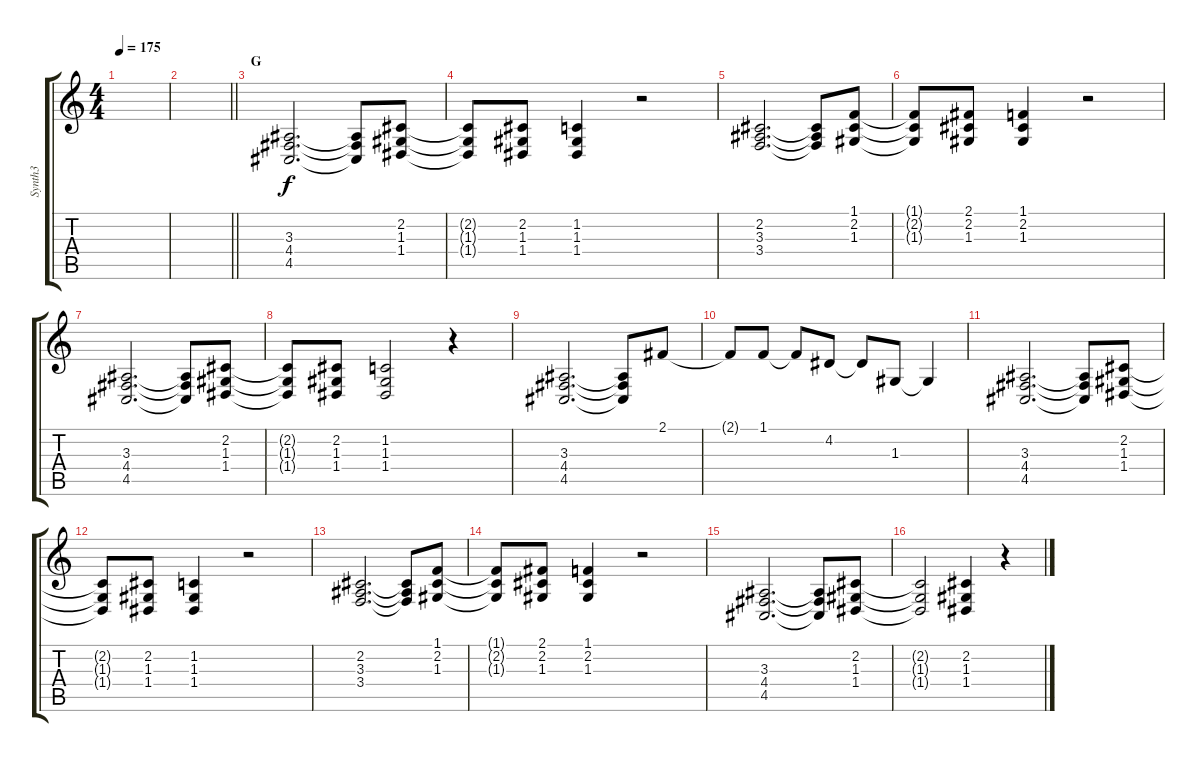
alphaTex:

\track ("Synth3" "Synth3") {instrument stringensemble1}
\staff {score tabs}
\tuning (E4 B3 G3 D3 A2 E2) {hide}
\ts (4 4)
\tempo 175
\clef g2
\ks c
|
\barLineRight lightlight
|
\section ("" "G")
(3.3 4.4 4.5).2{d dy f} (3.3{t} 4.4{t} 4.5{t}).8 (2.2 1.3 1.4).8 |
(2.2{t} 1.3{t} 1.4{t}).8 (2.2 1.3 1.4).8 (1.2 1.3 1.4).4 r.2 |
(2.2 3.3 3.4).2{d} (2.2{t} 3.3{t} 3.4{t}).8 (1.1 2.2 1.3).8 |
(1.1{t} 2.2{t} 1.3{t}).8 (2.1 2.2 1.3).8 (1.1 2.2 1.3).4 r.2 |
(3.3 4.4 4.5).2{d} (3.3{t} 4.4{t} 4.5{t}).8 (2.2 1.3 1.4).8 |
(2.2{t} 1.3{t} 1.4{t}).8 (2.2 1.3 1.4).8 (1.2 1.3 1.4).2 r.4 |
(3.3 4.4 4.5).2{d} (3.3{t} 4.4{t} 4.5{t}).8 2.1.8 |
2.1{t}.8 1.1.8 1.1{t}.8 4.2.8 4.2{t}.8 1.3.8 1.3{t}.4 |
(3.3 4.4 4.5).2{d} (3.3{t} 4.4{t} 4.5{t}).8 (2.2 1.3 1.4).8 |
(2.2{t} 1.3{t} 1.4{t}).8 (2.2 1.3 1.4).8 (1.2 1.3 1.4).4 r.2 |
(2.2 3.3 3.4).2{d} (2.2{t} 3.3{t} 3.4{t}).8 (1.1 2.2 1.3).8 |
(1.1{t} 2.2{t} 1.3{t}).8 (2.1 2.2 1.3).8 (1.1 2.2 1.3).4 r.2 |
(3.3 4.4 4.5).2{d} (3.3{t} 4.4{t} 4.5{t}).8 (2.2 1.3 1.4).8 |
(2.2{t} 1.3{t} 1.4{t}).2 (2.2 1.3 1.4).4 r.4
